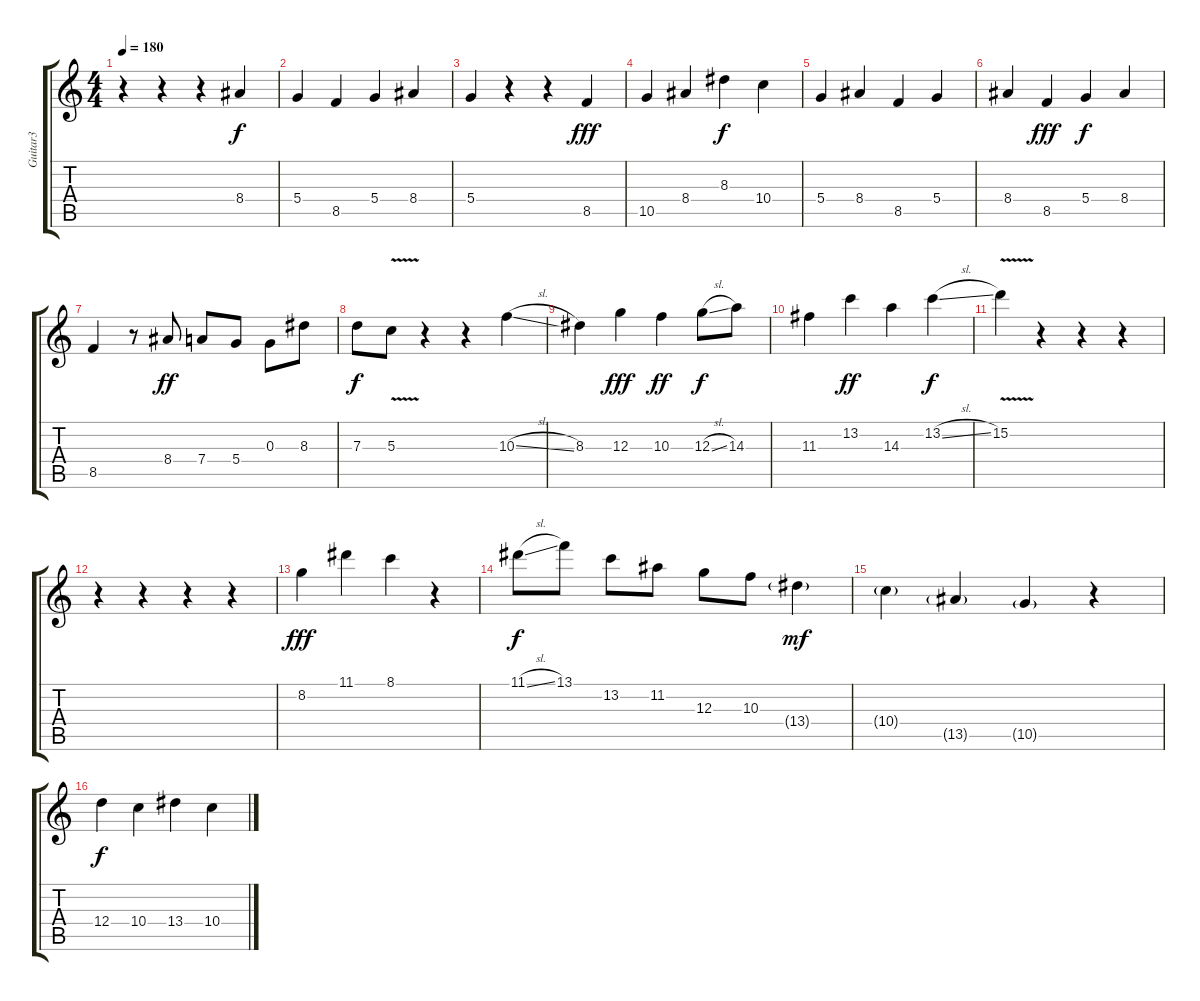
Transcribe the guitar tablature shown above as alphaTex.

\track ("Guitar3" "Guitar3") {instrument acousticguitarnylon}
\staff {score tabs}
\tuning (E4 B3 G3 D3 A2 E2) {hide}
\ts (4 4)
\tempo 180
\clef g2
\ks c
r.4{dy fff} r.4 r.4 8.4.4{dy f} |
5.4.4 8.5.4 5.4.4 8.4.4 |
5.4.4 r.4 r.4 8.5.4{dy fff} |
10.5.4 8.4.4 8.3.4{dy f} 10.4.4 |
5.4.4 8.4.4 8.5.4 5.4.4 |
8.4.4 8.5.4{dy fff} 5.4.4{dy f} 8.4.4 |
8.5.4 r.8 8.4.8{dy ff} 7.4.8 5.4.8 0.3.8 8.3.8 |
7.3.8{dy f} 5.3{v}.8 r.4 r.4 10.3{sl}.4 |
8.3.4 12.3.4{dy fff} 10.3.4{dy ff} 12.3{sl}.8{dy f} 14.3.8 |
11.3.4 13.2.4{dy ff} 14.3.4 13.2{sl}.4{dy f} |
15.2{v}.4 r.4 r.4 r.4 |
r.4 r.4 r.4 r.4 |
8.2.4{dy fff} 11.1.4 8.1.4 r.4 |
11.1{sl}.8{dy f} 13.1.8 13.2.8 11.2.8 12.3.8 10.3.8 13.4{g}.4{dy mf} |
10.4{g}.4 13.5{g}.4 10.5{g}.4 r.4 |
12.4.4{dy f} 10.4.4 13.4.4 10.4.4
